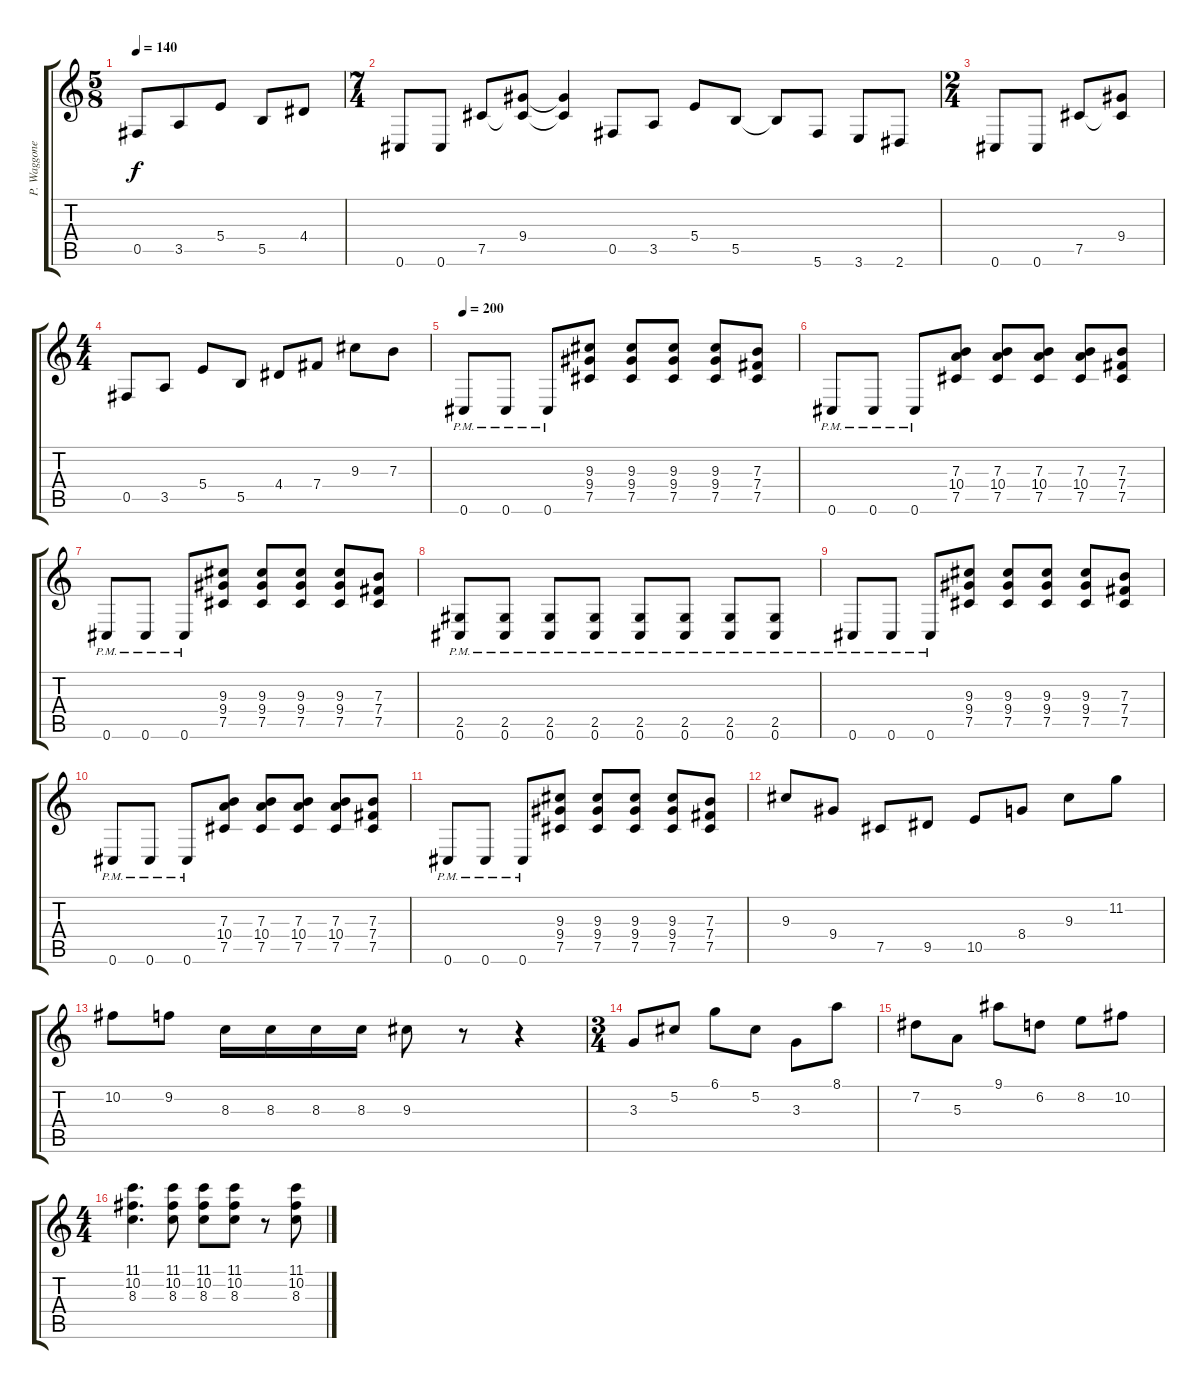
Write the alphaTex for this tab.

\track ("P. Waggoner Gtr." "P. Waggone") {instrument distortionguitar}
\staff {score tabs}
\tuning (Db4 Ab3 E3 B2 Gb2 Db2) {hide}
\ts (5 8)
\tempo 140
\clef g2
\ks c
0.5.8{dy f} 3.5.8 5.4.8 5.5.8 4.4.8 |
\ts (7 4)
0.6.8 0.6.8 7.5.8 (9.4 7.5{t}).8 (9.4{t} 7.5{t}).4 0.5.8 3.5.8 5.4.8 5.5.8 5.5{t}.8 5.6.8 3.6.8 2.6.8 |
\ts (2 4)
0.6.8 0.6.8 7.5.8 (9.4 7.5{t}).8 |
\ts (4 4)
0.5.8 3.5.8 5.4.8 5.5.8 4.4.8 7.4.8 9.3.8 7.3.8 |
\tempo 200
0.6{pm}.8 0.6{pm}.8 0.6{pm}.8 (9.3 9.4 7.5).8 (9.3 9.4 7.5).8 (9.3 9.4 7.5).8 (9.3 9.4 7.5).8 (7.3 7.4 7.5).8 |
0.6{pm}.8 0.6{pm}.8 0.6{pm}.8 (7.3 10.4 7.5).8 (7.3 10.4 7.5).8 (7.3 10.4 7.5).8 (7.3 10.4 7.5).8 (7.3 7.4 7.5).8 |
0.6{pm}.8 0.6{pm}.8 0.6{pm}.8 (9.3 9.4 7.5).8 (9.3 9.4 7.5).8 (9.3 9.4 7.5).8 (9.3 9.4 7.5).8 (7.3 7.4 7.5).8 |
(2.5{pm} 0.6{pm}).8 (2.5{pm} 0.6{pm}).8 (2.5{pm} 0.6{pm}).8 (2.5{pm} 0.6{pm}).8 (2.5{pm} 0.6{pm}).8 (2.5{pm} 0.6{pm}).8 (2.5{pm} 0.6{pm}).8 (2.5{pm} 0.6{pm}).8 |
0.6{pm}.8 0.6{pm}.8 0.6{pm}.8 (9.3 9.4 7.5).8 (9.3 9.4 7.5).8 (9.3 9.4 7.5).8 (9.3 9.4 7.5).8 (7.3 7.4 7.5).8 |
0.6{pm}.8 0.6{pm}.8 0.6{pm}.8 (7.3 10.4 7.5).8 (7.3 10.4 7.5).8 (7.3 10.4 7.5).8 (7.3 10.4 7.5).8 (7.3 7.4 7.5).8 |
0.6{pm}.8 0.6{pm}.8 0.6{pm}.8 (9.3 9.4 7.5).8 (9.3 9.4 7.5).8 (9.3 9.4 7.5).8 (9.3 9.4 7.5).8 (7.3 7.4 7.5).8 |
9.3.8 9.4.8 7.5.8 9.5.8 10.5.8 8.4.8 9.3.8 11.2.8 |
10.2.8 9.2.8 8.3.16 8.3.16 8.3.16 8.3.16 9.3.8 r.8 r.4 |
\ts (3 4)
3.3.8 5.2.8 6.1.8 5.2.8 3.3.8 8.1.8 |
7.2.8 5.3.8 9.1.8 6.2.8 8.2.8 10.2.8 |
\ts (4 4)
(11.1 10.2 8.3).4{d} (11.1 10.2 8.3).8 (11.1 10.2 8.3).8 (11.1 10.2 8.3).8 r.8 (11.1 10.2 8.3).8
